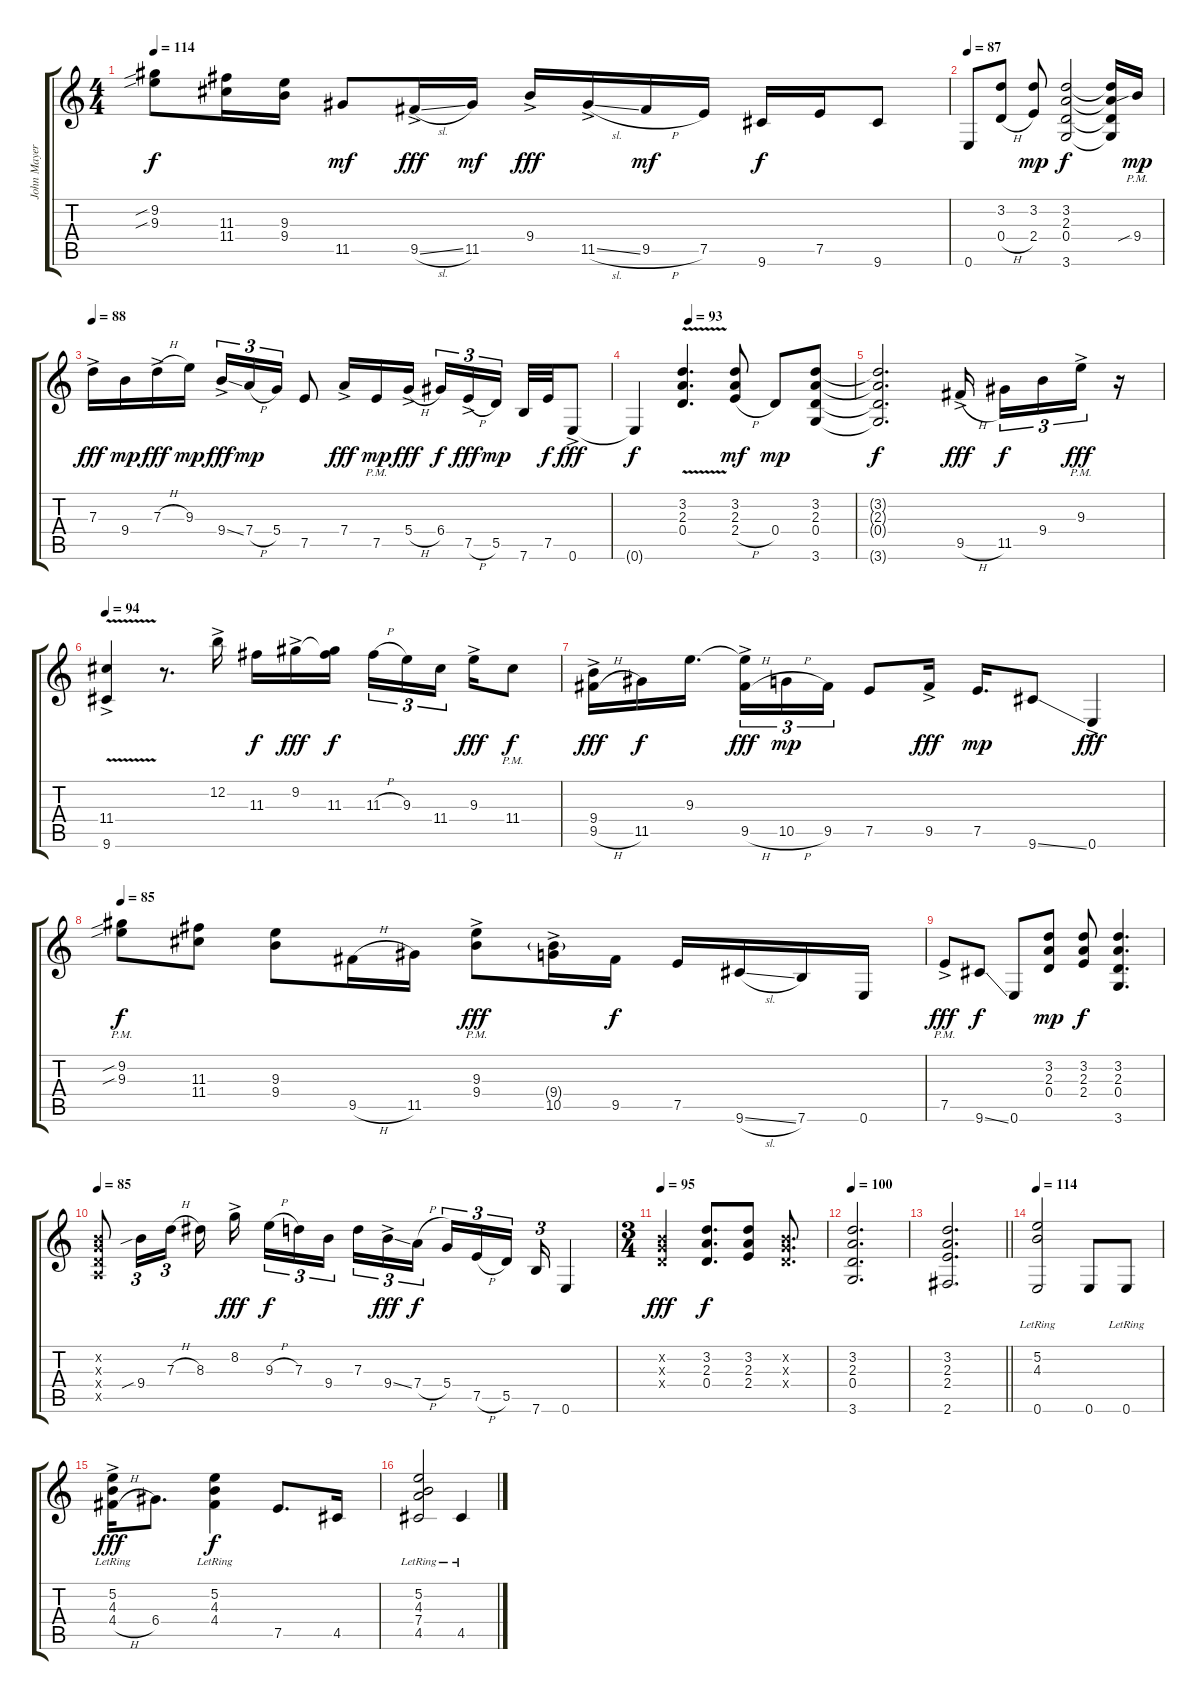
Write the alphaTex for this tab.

\track ("John Mayer" "John Mayer") {instrument acousticguitarsteel}
\staff {score tabs}
\tuning (E4 B3 G3 D3 A2 E2) {hide}
\ts (4 4)
\tempo 114
\tempo 105
\tempo 114
\clef g2
\ks c
(9.2{sib} 9.3{sib}).8{dy f instrument acousticguitarsteel} (11.3 11.4).16 (9.3 9.4).16 11.5.8{dy mf} 9.5{sl ac}.16{dy fff} 11.5.16{dy mf} 9.4{ac}.16{dy fff} 11.5{sl ac}.16 9.5{h}.16{dy mf} 7.5.16 9.6.16{dy f} 7.5.16 9.6.8 |
\tempo 87
0.6.8 (3.2 0.4{h}).8 (3.2 2.4).8{dy mp} (3.2 2.3 0.4 3.6).2{dy f} (3.2{t} 2.3{t} 0.4{t} 3.6{t}).16 9.4{sib pm}.16{dy mp} |
\tempo 88
7.3{ac}.16{dy fff} 9.4.16{dy mp} 7.3{h ac}.16{dy fff} 9.3.16{dy mp} 9.4{ss ac}.16{tu (3 2) dy fff} 7.4{h}.16{tu (3 2) dy mp} 5.4.16{tu (3 2)} 7.5.8 7.4{ac}.16{dy fff} 7.5{pm}.16{dy mp} 5.4{h ac}.16{dy fff beam splitsecondary} 6.4.16{tu (3 2) dy f} 7.5{h ac}.16{tu (3 2) dy fff} 5.5.16{tu (3 2) dy mp beam splitsecondary} 7.6.32 7.5.32{dy f} 0.6{ac}.8{dy fff} |
\tempo (93 0.25)
0.6{t}.4{dy f} (3.2 2.3 0.4{v}).4{d} (3.2 2.3 2.4{h}).8{dy mf} 0.4.8{dy mp} (3.2 2.3 0.4 3.6).8 |
(3.2{t} 2.3{t} 0.4{t} 3.6{t}).2{d dy f} 9.5{h ac}.16{dy fff beam splitsecondary} 11.5.16{tu (3 2) dy f} 9.4.16{tu (3 2)} 9.3{ac pm}.16{tu (3 2) dy fff} r.16 |
\tempo 94
(11.4{v ac} 9.6{v ac}).4 r.8{d} 12.2{ac}.16 11.3.16{dy f} 9.2{ac}.16{dy fff} (9.2{t} 11.3).16{dy f beam splitsecondary} 11.3{h}.16{tu (3 2)} 9.3.16{tu (3 2)} 11.4.16{tu (3 2) beam splitsecondary} 9.3{ac}.16{dy fff} 11.4{pm}.8{dy f} |
(9.4{ac} 9.5{h ac}).16{dy fff} 11.5.16{dy f} 9.3.16{d beam splitsecondary} (9.3{t} 9.5{h ac}).16{tu (3 2) dy fff} 10.5{h}.16{tu (3 2) dy mp} 9.5.16{tu (3 2)} 7.5.8 9.5{ac}.16{dy fff} 7.5.16{d dy mp} 9.6{ss}.8 0.6{ac}.4{dy fff} |
\tempo 85
(9.2{sib pm} 9.3{sib pm}).8{dy f} (11.3 11.4).8 (9.3 9.4).8 9.5{h}.16 11.5.16 (9.3{ac pm} 9.4{ac pm}).8{dy fff} (9.4{g} 10.5{ac}).16 9.5.16{dy f} 7.5.16 9.6{sl}.16 7.6.16 0.6.16 |
7.5{ac pm}.8{dy fff} 9.6{ss}.8{dy f} 0.6.8 (3.2 2.3 0.4).8{dy mp} (3.2 2.3 2.4).8{dy f} (3.2 2.3 0.4 3.6).4{d} |
\tempo 85
(0.2{x} 0.3{x} 0.4{x} 0.5{x}).8 9.4{sib}.16{tu (3 2)} 7.3{h}.16{tu (3 2) beam splitsecondary} 8.3.16 8.2{ac}.16{dy fff beam splitsecondary} 9.3{h}.16{tu (3 2) dy f} 7.3.16{tu (3 2)} 9.4.16{tu (3 2) beam splitsecondary} 7.3.16{tu (3 2)} 9.4{ss ac}.16{tu (3 2) dy fff} 7.4{h}.16{tu (3 2) dy f beam splitsecondary} 5.4.16{tu (3 2)} 7.5{h}.16{tu (3 2)} 5.5.16{tu (3 2) beam splitsecondary} 7.6.16{tu (3 2)} 0.6.4 |
\ts (3 4)
\tempo 95
(0.2{x} 0.3{x} 0.4{x}).4{dy fff} (3.2 2.3 0.4).8{d dy f} (3.2 2.3 2.4).8 (0.2{x} 0.3{x} 0.4{x}).8{d} |
\tempo 100
(3.2 2.3 0.4 3.6).2{d} |
\barLineRight lightlight
(3.2 2.3 2.4 2.6).2{d} |
\section ("" "")
\tempo 114
(5.2{lr} 4.3{lr} 0.6).2 0.6.8 0.6{lr}.8 |
(5.2{lr} 4.3{ac} 4.4{h}).16{dy fff} 6.4.8{d} (5.2{lr} 4.3{lr} 4.4{lr}).4{dy f} 7.5.8{d} 4.5.16 |
(5.2{lr} 4.3{lr} 7.4{lr} 4.5).2 4.5{lr}.4
